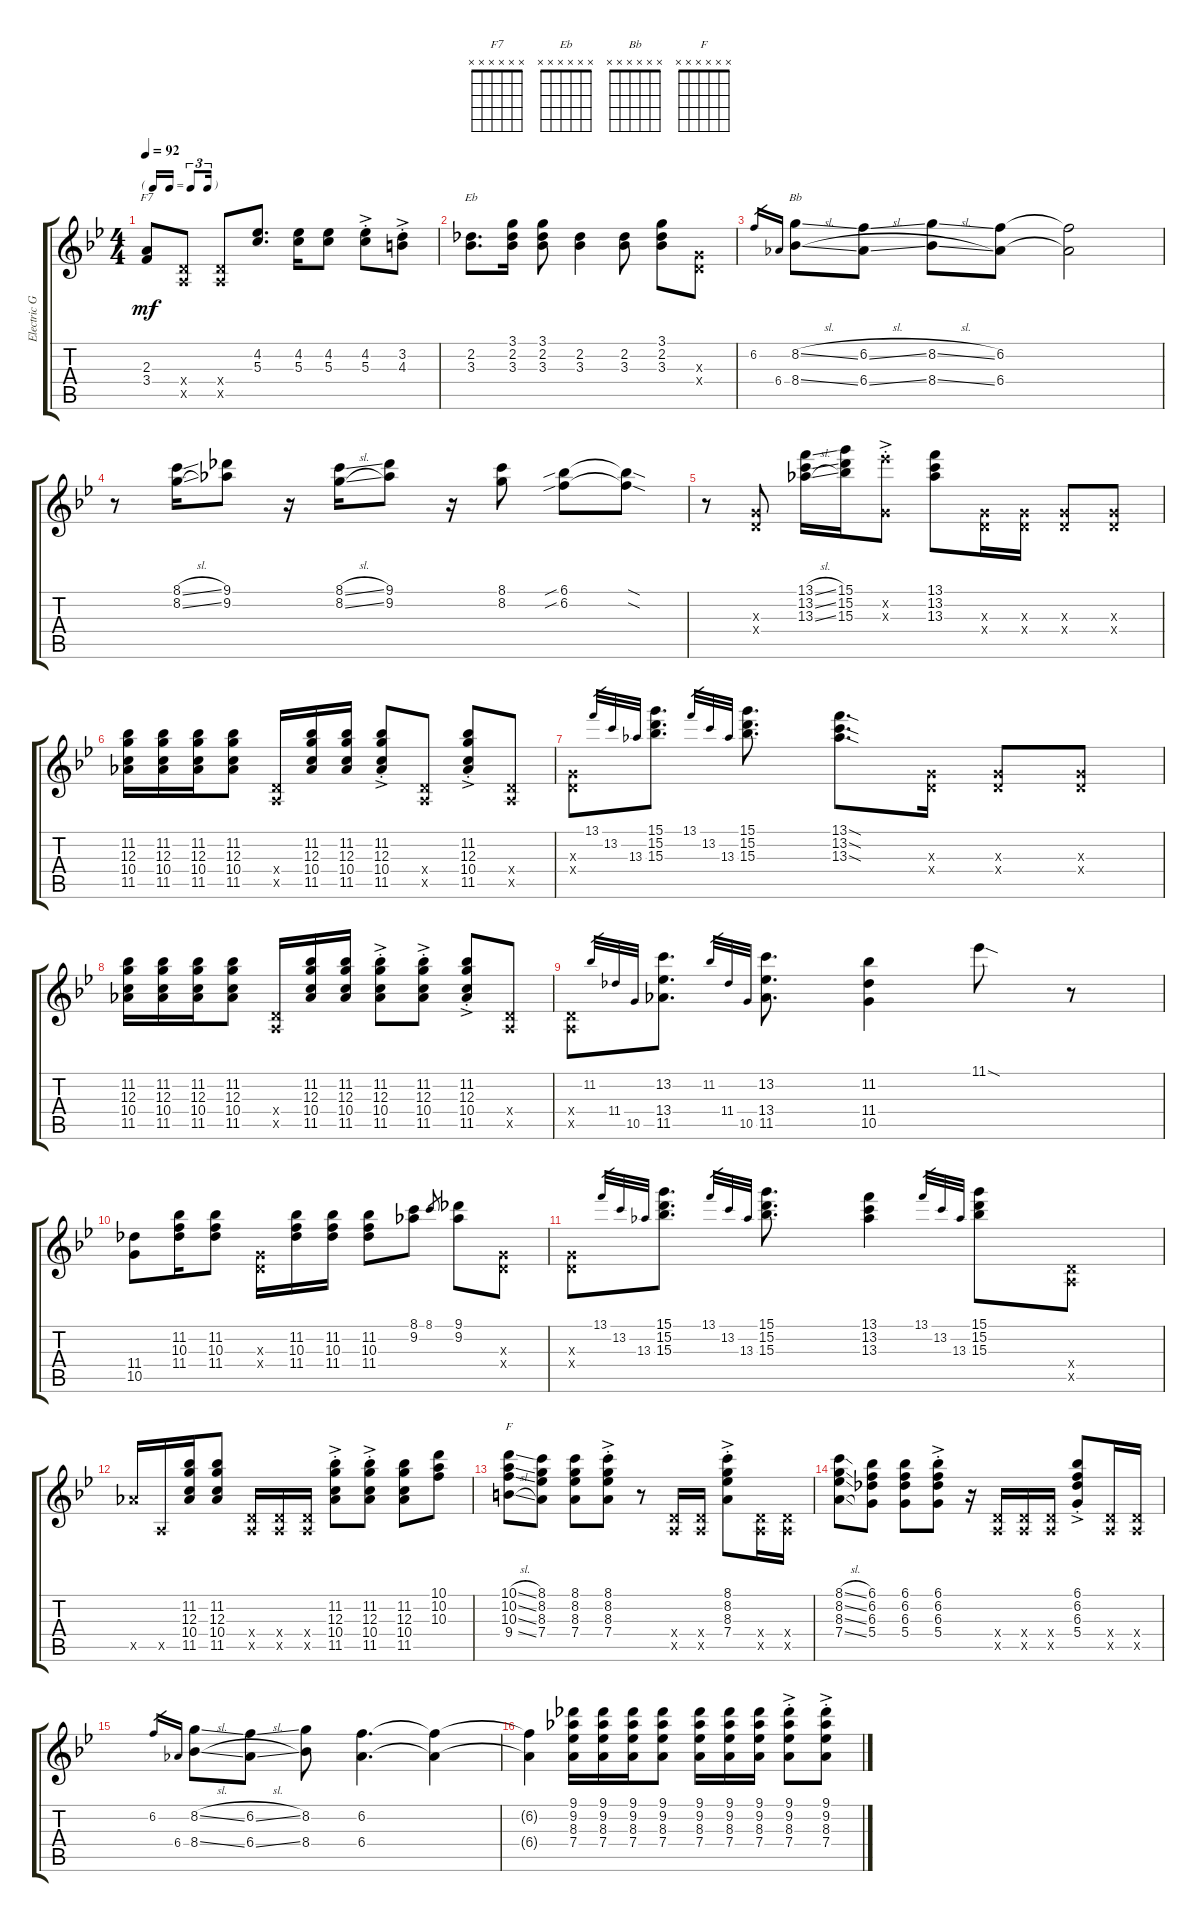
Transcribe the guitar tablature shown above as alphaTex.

\track ("Electric Guitar" "Electric G") {instrument electricguitarclean}
\staff {score tabs}
\tuning (E4 B3 G3 D3 A2 E2) {hide}
\chord ("F7" x x x x x x)
\chord ("Eb" x x x x x x)
\chord ("Bb" x x x x x x)
\chord ("F" x x x x x x)
\ts (4 4)
\tf triplet16th
\tempo 92
\clef g2
\ks bb
(2.3 3.4).8{ch "F7" dy mf} (0.4{x} 0.5{x}).8 (0.4{x} 0.5{x}).8 (4.2 5.3).8{d} (4.2 5.3).16 (4.2 5.3).8 (4.2{ac st} 5.3{ac st}).8 (3.2{ac st} 4.3{ac st}).8 |
(2.2 3.3).8{d ch "Eb"} (3.1 2.2 3.3).16 (3.1 2.2 3.3).8 (2.2 3.3).4 (2.2 3.3).8 (3.1 2.2 3.3).8 (0.3{x} 0.4{x}).8 |
6.2.16{gr} 6.4.16{gr} (8.2{sl} 8.4{sl}).8{ch "Bb"} (6.2{sl} 6.4{sl}).8 (8.2{sl} 8.4{sl}).8 (6.2 6.4).8 (6.2{t} 6.4{t}).2 |
r.8 (8.1{sl} 8.2{sl}).16 (9.1 9.2).8 r.16 (8.1{sl} 8.2{sl}).16 (9.1 9.2).8 r.16 (8.1 8.2).8 (6.1{sib} 6.2{sib}).8 (6.1{sod t} 6.2{sod t}).8 |
r.8 (0.3{x} 0.4{x}).8 (13.1{sl} 13.2{sl} 13.3{sl}).16 (15.1 15.2 15.3).16 (16.2{ac st x} 0.3{x}).8 (13.1 13.2 13.3).8 (0.3{x} 0.4{x}).16 (0.3{x} 0.4{x}).16 (0.3{x} 0.4{x}).8 (0.3{x} 0.4{x}).8 |
(11.2 12.3 10.4 11.5).16 (11.2 12.3 10.4 11.5).16 (11.2 12.3 10.4 11.5).16 (11.2 12.3 10.4 11.5).8 (0.4{x} 0.5{x}).16 (11.2 12.3 10.4 11.5).16 (11.2 12.3 10.4 11.5).16 (11.2{ac st} 12.3{ac st} 10.4{ac st} 11.5{ac st}).8 (0.4{x} 0.5{x}).8 (11.2{ac st} 12.3{ac st} 10.4{ac st} 11.5{ac st}).8 (0.4{x} 0.5{x}).8 |
(0.3{x} 0.4{x}).8 13.1.32{gr} 13.2.32{gr} 13.3.32{gr} (15.1 15.2 15.3).8{d} 13.1.32{gr} 13.2.32{gr} 13.3.32{gr} (15.1 15.2 15.3).8{d} (13.1{sod} 13.2{sod} 13.3{sod}).8{d} (0.3{x} 0.4{x}).16 (0.3{x} 0.4{x}).8 (0.3{x} 0.4{x}).8 |
(11.2 12.3 10.4 11.5).16 (11.2 12.3 10.4 11.5).16 (11.2 12.3 10.4 11.5).16 (11.2 12.3 10.4 11.5).8 (0.4{x} 0.5{x}).16 (11.2 12.3 10.4 11.5).16 (11.2 12.3 10.4 11.5).16 (11.2{ac st} 12.3{ac st} 10.4{ac st} 11.5{ac st}).8 (11.2{ac st} 12.3{ac st} 10.4{ac st} 11.5{ac st}).8 (11.2{ac st} 12.3{ac st} 10.4{ac st} 11.5{ac st}).8 (0.4{x} 0.5{x}).8 |
(0.4{x} 0.5{x}).8 11.2.32{gr} 11.4.32{gr} 10.5.32{gr} (13.2 13.4 11.5).8{d} 11.2.32{gr} 11.4.32{gr} 10.5.32{gr} (13.2 13.4 11.5).8{d} (11.2 11.4 10.5).4 11.1{sod}.8 r.8 |
(11.4 10.5).8 (11.2 10.3 11.4).16 (11.2 10.3 11.4).8 (0.3{x} 0.4{x}).16 (11.2 10.3 11.4).16 (11.2 10.3 11.4).16 (11.2 10.3 11.4).8 (8.1 9.2).8 8.1.8{gr} (9.1 9.2).8 (0.3{x} 0.4{x}).8 |
(0.3{x} 0.4{x}).8 13.1.32{gr} 13.2.32{gr} 13.3.32{gr} (15.1 15.2 15.3).8{d} 13.1.32{gr} 13.2.32{gr} 13.3.32{gr} (15.1 15.2 15.3).8{d} (13.1 13.2 13.3).4 13.1.32{gr} 13.2.32{gr} 13.3.32{gr} (15.1 15.2 15.3).8 (0.4{x} 0.5{x}).8 |
11.5{x}.16 0.5{x}.16 (11.2 12.3 10.4 11.5).16 (11.2 12.3 10.4 11.5).8 (0.4{x} 0.5{x}).16 (0.4{x} 0.5{x}).16 (0.4{x} 0.5{x}).16 (11.2{ac st} 12.3{ac st} 10.4{ac st} 11.5{ac st}).8 (11.2{ac st} 12.3{ac st} 10.4{ac st} 11.5{ac st}).8 (11.2 12.3 10.4 11.5).8 (10.1 10.2 10.3).8 |
(10.1{sl} 10.2{sl} 10.3{sl} 9.4{sl}).8{ch "F"} (8.1 8.2 8.3 7.4).8 (8.1 8.2 8.3 7.4).8 (8.1{ac st} 8.2{ac st} 8.3{ac st} 7.4{ac st}).8 r.8 (0.4{x} 0.5{x}).16 (0.4{x} 0.5{x}).16 (8.1{ac st} 8.2{ac st} 8.3{ac st} 7.4{ac st}).8 (0.4{x} 0.5{x}).16 (0.4{x} 0.5{x}).16 |
(8.1{sl} 8.2{sl} 8.3{sl} 7.4{sl}).8 (6.1 6.2 6.3 5.4).8 (6.1 6.2 6.3 5.4).8 (6.1{ac st} 6.2{ac st} 6.3{ac st} 5.4{ac st}).8 r.16 (0.4{x} 0.5{x}).16 (0.4{x} 0.5{x}).16 (0.4{x} 0.5{x}).16 (6.1{ac st} 6.2{ac st} 6.3{ac st} 5.4{ac st}).8 (0.4{x} 0.5{x}).16 (0.4{x} 0.5{x}).16 |
6.2.16{gr} 6.4.16{gr} (8.2{sl} 8.4{sl}).8 (6.2{sl} 6.4{sl}).8 (8.2 8.4).8 (6.2 6.4).4{d} (6.2{t} 6.4{t}).4 |
(6.2{t} 6.4{t}).4 (9.1 9.2 8.3 7.4).16 (9.1 9.2 8.3 7.4).16 (9.1 9.2 8.3 7.4).16 (9.1 9.2 8.3 7.4).8 (9.1 9.2 8.3 7.4).16 (9.1 9.2 8.3 7.4).16 (9.1 9.2 8.3 7.4).16 (9.1{ac st} 9.2{ac st} 8.3{ac st} 7.4{ac st}).8 (9.1{ac st} 9.2{ac st} 8.3{ac st} 7.4{ac st}).8
